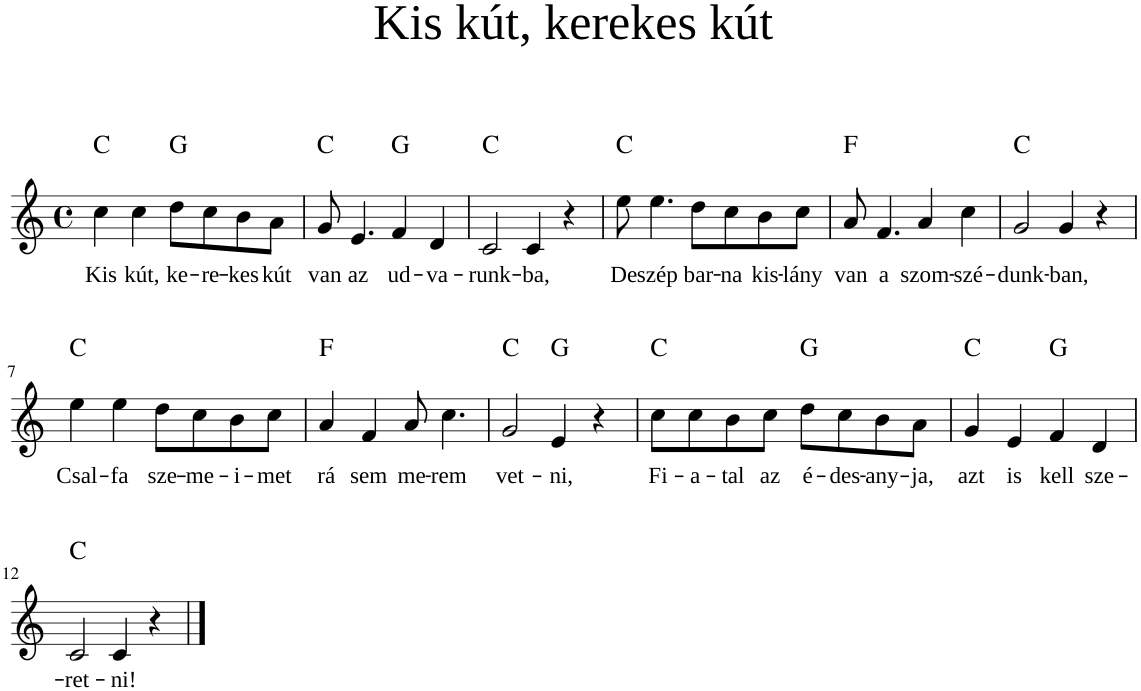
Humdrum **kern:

**kern	**text	**harte
*part1	*part1	*part1
*staff1	*staff1	*
*I"Piano	*	*
*I'Pno	*	*
*clefG2	*	*
*k[]	*	*
*M4/4	*	*
*met(c)	*	*
=1	=1	=1
!	!LO:LY:b	!
4cc\	Kis	C:maj
!	!LO:LY:b	!
4cc\	kút,	.
!	!LO:LY:b	!
8dd\L	ke-	G:maj
!	!LO:LY:b	!
8cc\	-re-	.
!	!LO:LY:b	!
8b\	-kes	.
!	!LO:LY:b	!
8a\J	kút	.
=2	=2	=2
!	!LO:LY:b	!
8g/	van	C:maj
!	!LO:LY:b	!
4.e/	az	.
!	!LO:LY:b	!
4f/	ud-	G:maj
!	!LO:LY:b	!
4d/	-va-	.
=3	=3	=3
!	!LO:LY:b	!
2c/	-runk-	C:maj
!	!LO:LY:b	!
4c/	-ba,	.
4r	.	.
=4	=4	=4
!	!LO:LY:b	!
8ee\	De	C:maj
!	!LO:LY:b	!
4.ee\	szép	.
!	!LO:LY:b	!
8dd\L	bar-	.
!	!LO:LY:b	!
8cc\	na	.
!	!LO:LY:b	!
8b\	kis-	.
!	!LO:LY:b	!
8cc\J	-lány	.
=5	=5	=5
!	!LO:LY:b	!
8a/	van	F:maj
!	!LO:LY:b	!
4.f/	a	.
!	!LO:LY:b	!
4a/	szom-	.
!	!LO:LY:b	!
4cc\	-szé-	.
=6	=6	=6
!	!LO:LY:b	!
2g/	-dunk-	C:maj
!	!LO:LY:b	!
4g/	-ban,	.
4r	.	.
!!LO:LB:g=z
=7	=7	=7
!	!LO:LY:b	!
4ee\	Csal-	C:maj
!	!LO:LY:b	!
4ee\	-fa	.
!	!LO:LY:b	!
8dd\L	sze-	.
!	!LO:LY:b	!
8cc\	-me-	.
!	!LO:LY:b	!
8b\	-i-	.
!	!LO:LY:b	!
8cc\J	-met	.
=8	=8	=8
!	!LO:LY:b	!
4a/	rá	F:maj
!	!LO:LY:b	!
4f/	sem	.
!	!LO:LY:b	!
8a/	me-	.
!	!LO:LY:b	!
4.cc\	-rem	.
=9	=9	=9
!	!LO:LY:b	!
2g/	vet-	C:maj
!	!LO:LY:b	!
4e/	-ni,	G:maj
4r	.	.
=10	=10	=10
!	!LO:LY:b	!
8cc\L	Fi-	C:maj
!	!LO:LY:b	!
8cc\	-a-	.
!	!LO:LY:b	!
8b\	tal	.
!	!LO:LY:b	!
8cc\J	az	.
!	!LO:LY:b	!
8dd\L	é-	G:maj
!	!LO:LY:b	!
8cc\	-des-	.
!	!LO:LY:b	!
8b\	-any-	.
!	!LO:LY:b	!
8a\J	-ja,	.
=11	=11	=11
!	!LO:LY:b	!
4g/	azt	C:maj
!	!LO:LY:b	!
4e/	is	.
!	!LO:LY:b	!
4f/	kell	G:maj
!	!LO:LY:b	!
4d/	sze-	.
!!LO:LB:g=z
=12	=12	=12
!	!LO:LY:b	!
2c/	-ret-	C:maj
!	!LO:LY:b	!
4c/	-ni!	.
4r	.	.
==	==	==
*-	*-	*-
